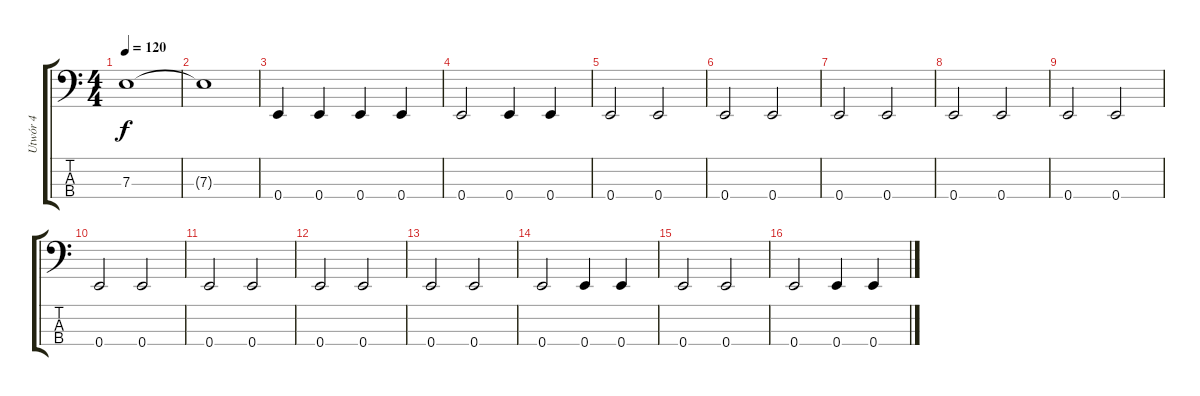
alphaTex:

\track ("Utwór 4" "Utwór 4") {instrument electricbassfinger}
\staff {score tabs}
\tuning (G2 D2 A1 E1) {hide}
\ts (4 4)
\tempo 120
\clef f4
\ks c
7.3.1{dy f} |
7.3{t}.1 |
0.4.4 0.4.4 0.4.4 0.4.4 |
0.4.2 0.4.4 0.4.4 |
0.4.2 0.4.2 |
0.4.2 0.4.2 |
0.4.2 0.4.2 |
0.4.2 0.4.2 |
0.4.2 0.4.2 |
0.4.2 0.4.2 |
0.4.2 0.4.2 |
0.4.2 0.4.2 |
0.4.2 0.4.2 |
0.4.2 0.4.4 0.4.4 |
0.4.2 0.4.2 |
0.4.2 0.4.4 0.4.4
